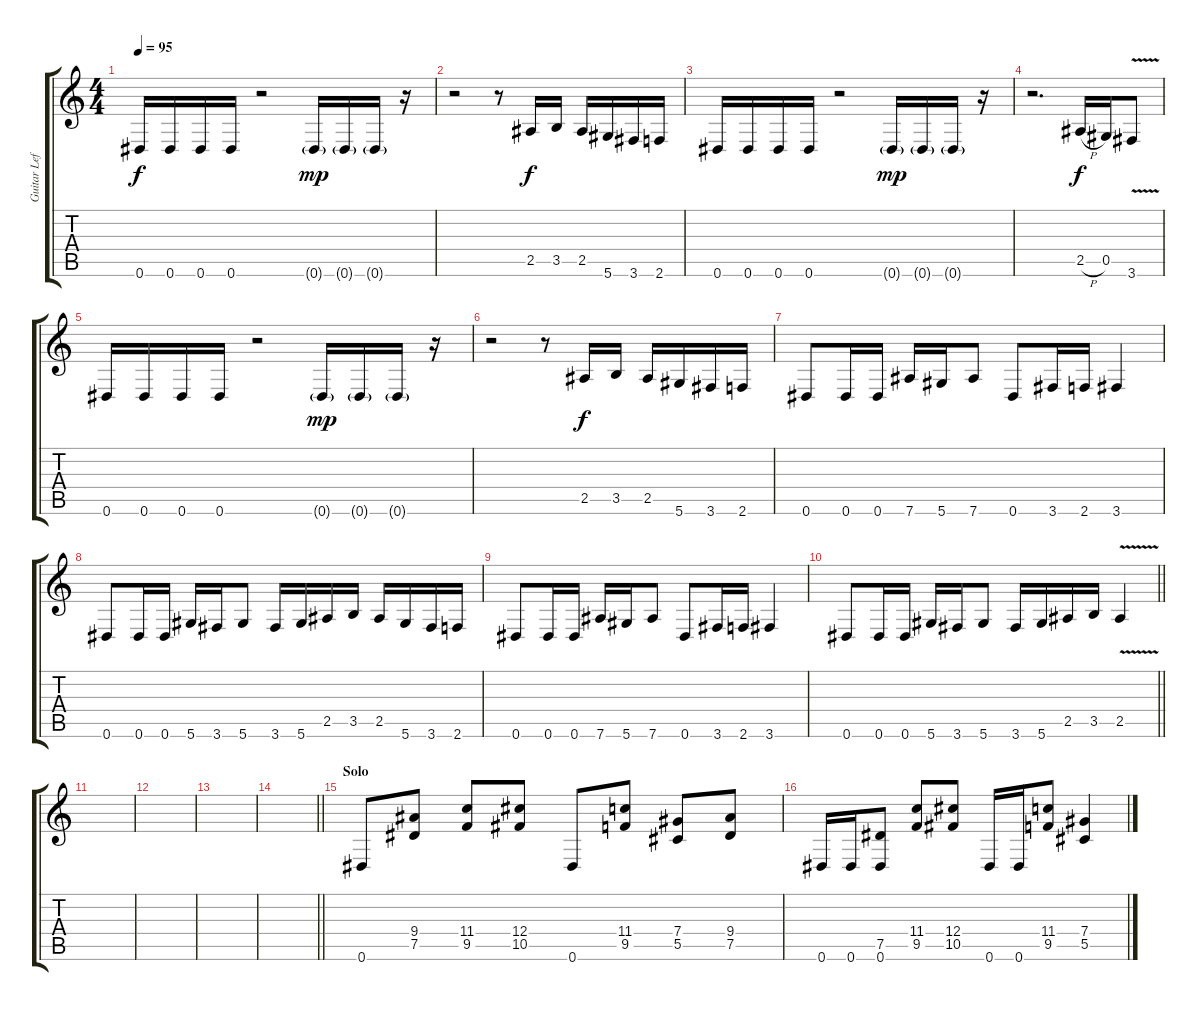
\track ("Guitar Left" "Guitar Lef") {instrument distortionguitar}
\staff {score tabs}
\tuning (Eb4 Bb3 Gb3 Db3 Ab2 Eb2) {hide}
\ts (4 4)
\tempo 95
\clef g2
\ks c
0.6.16{dy f} 0.6.16 0.6.16 0.6.16 r.2 0.6{g}.16{dy mp} 0.6{g}.16 0.6{g}.16 r.16 |
r.2 r.8 2.5.16{dy f} 3.5.16 2.5.16 5.6.16 3.6.16 2.6.16 |
0.6.16 0.6.16 0.6.16 0.6.16 r.2 0.6{g}.16{dy mp} 0.6{g}.16 0.6{g}.16 r.16 |
r.2{d} 2.5{h}.16{dy f} 0.5.16 3.6{v}.8 |
0.6.16 0.6.16 0.6.16 0.6.16 r.2 0.6{g}.16{dy mp} 0.6{g}.16 0.6{g}.16 r.16 |
r.2 r.8 2.5.16{dy f} 3.5.16 2.5.16 5.6.16 3.6.16 2.6.16 |
0.6.8 0.6.16 0.6.16 7.6.16 5.6.16 7.6.8 0.6.8 3.6.16 2.6.16 3.6.4 |
0.6.8 0.6.16 0.6.16 5.6.16 3.6.16 5.6.8 3.6.16 5.6.16 2.5.16 3.5.16 2.5.16 5.6.16 3.6.16 2.6.16 |
0.6.8 0.6.16 0.6.16 7.6.16 5.6.16 7.6.8 0.6.8 3.6.16 2.6.16 3.6.4 |
\barLineRight lightlight
0.6.8 0.6.16 0.6.16 5.6.16 3.6.16 5.6.8 3.6.16 5.6.16 2.5.16 3.5.16 2.5{v}.4 |
|
|
|
\barLineRight lightlight
|
\section ("" "Solo")
0.6.8 (9.4 7.5).8 (11.4 9.5).8 (12.4 10.5).8 0.6.8 (11.4 9.5).8 (7.4 5.5).8 (9.4 7.5).8 |
0.6.16 0.6.16 (7.5 0.6).8 (11.4 9.5).8 (12.4 10.5).8 0.6.16 0.6.16 (11.4 9.5).8 (7.4 5.5).4
